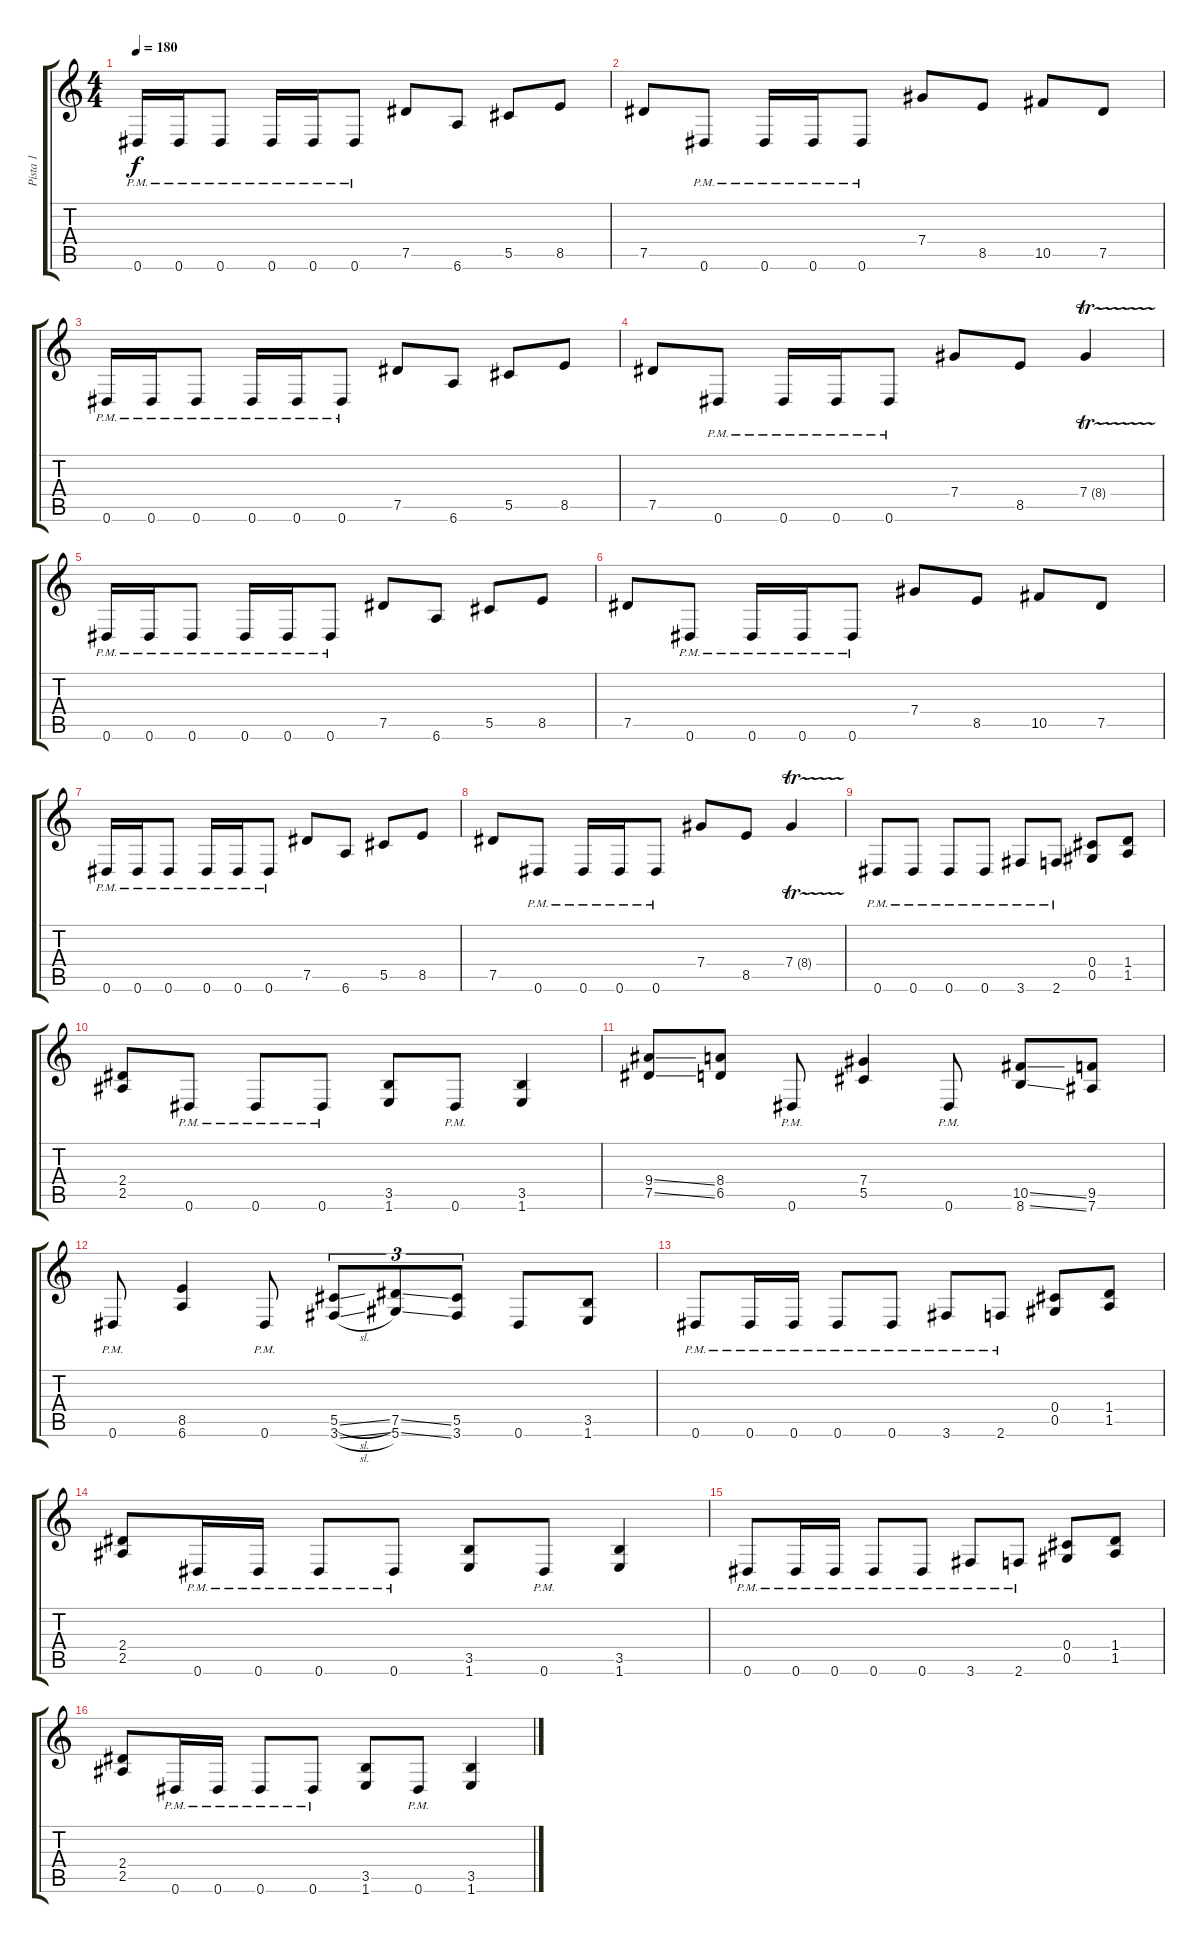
\track ("Pista 1" "Pista 1") {instrument distortionguitar}
\staff {score tabs}
\tuning (Eb4 Bb3 Gb3 Db3 Ab2 Eb2) {hide}
\ts (4 4)
\tempo 180
\clef g2
\ks c
0.6{pm}.16{dy f} 0.6{pm}.16 0.6{pm}.8 0.6{pm}.16 0.6{pm}.16 0.6{pm}.8 7.5.8 6.6.8 5.5.8 8.5.8 |
7.5.8 0.6{pm}.8 0.6{pm}.16 0.6{pm}.16 0.6{pm}.8 7.4.8 8.5.8 10.5.8 7.5.8 |
0.6{pm}.16 0.6{pm}.16 0.6{pm}.8 0.6{pm}.16 0.6{pm}.16 0.6{pm}.8 7.5.8 6.6.8 5.5.8 8.5.8 |
7.5.8 0.6{pm}.8 0.6{pm}.16 0.6{pm}.16 0.6{pm}.8 7.4.8 8.5.8 7.4{tr (8 16)}.4 |
0.6{pm}.16 0.6{pm}.16 0.6{pm}.8 0.6{pm}.16 0.6{pm}.16 0.6{pm}.8 7.5.8 6.6.8 5.5.8 8.5.8 |
7.5.8 0.6{pm}.8 0.6{pm}.16 0.6{pm}.16 0.6{pm}.8 7.4.8 8.5.8 10.5.8 7.5.8 |
0.6{pm}.16 0.6{pm}.16 0.6{pm}.8 0.6{pm}.16 0.6{pm}.16 0.6{pm}.8 7.5.8 6.6.8 5.5.8 8.5.8 |
7.5.8 0.6{pm}.8 0.6{pm}.16 0.6{pm}.16 0.6{pm}.8 7.4.8 8.5.8 7.4{tr (8 16)}.4 |
0.6{pm}.8 0.6{pm}.8 0.6{pm}.8 0.6{pm}.8 3.6{pm}.8 2.6{pm}.8 (0.4 0.5).8 (1.4 1.5).8 |
(2.4 2.5).8 0.6{pm}.8 0.6{pm}.8 0.6{pm}.8 (3.5 1.6).8 0.6{pm}.8 (3.5 1.6).4 |
(9.4{ss} 7.5{ss}).8 (8.4 6.5).8 0.6{pm}.8 (7.4 5.5).4 0.6{pm}.8 (10.5{ss} 8.6{ss}).8 (9.5 7.6).8 |
0.6{pm}.8 (8.5 6.6).4 0.6{pm}.8 (5.5{sl} 3.6{sl}).8{tu (3 2)} (7.5{ss} 5.6{ss}).8{tu (3 2)} (5.5 3.6).8{tu (3 2)} 0.6.8 (3.5 1.6).8 |
0.6{pm}.8 0.6{pm}.16 0.6{pm}.16 0.6{pm}.8 0.6{pm}.8 3.6{pm}.8 2.6{pm}.8 (0.4 0.5).8 (1.4 1.5).8 |
(2.4 2.5).8 0.6{pm}.16 0.6{pm}.16 0.6{pm}.8 0.6{pm}.8 (3.5 1.6).8 0.6{pm}.8 (3.5 1.6).4 |
0.6{pm}.8 0.6{pm}.16 0.6{pm}.16 0.6{pm}.8 0.6{pm}.8 3.6{pm}.8 2.6{pm}.8 (0.4 0.5).8 (1.4 1.5).8 |
(2.4 2.5).8 0.6{pm}.16 0.6{pm}.16 0.6{pm}.8 0.6{pm}.8 (3.5 1.6).8 0.6{pm}.8 (3.5 1.6).4
